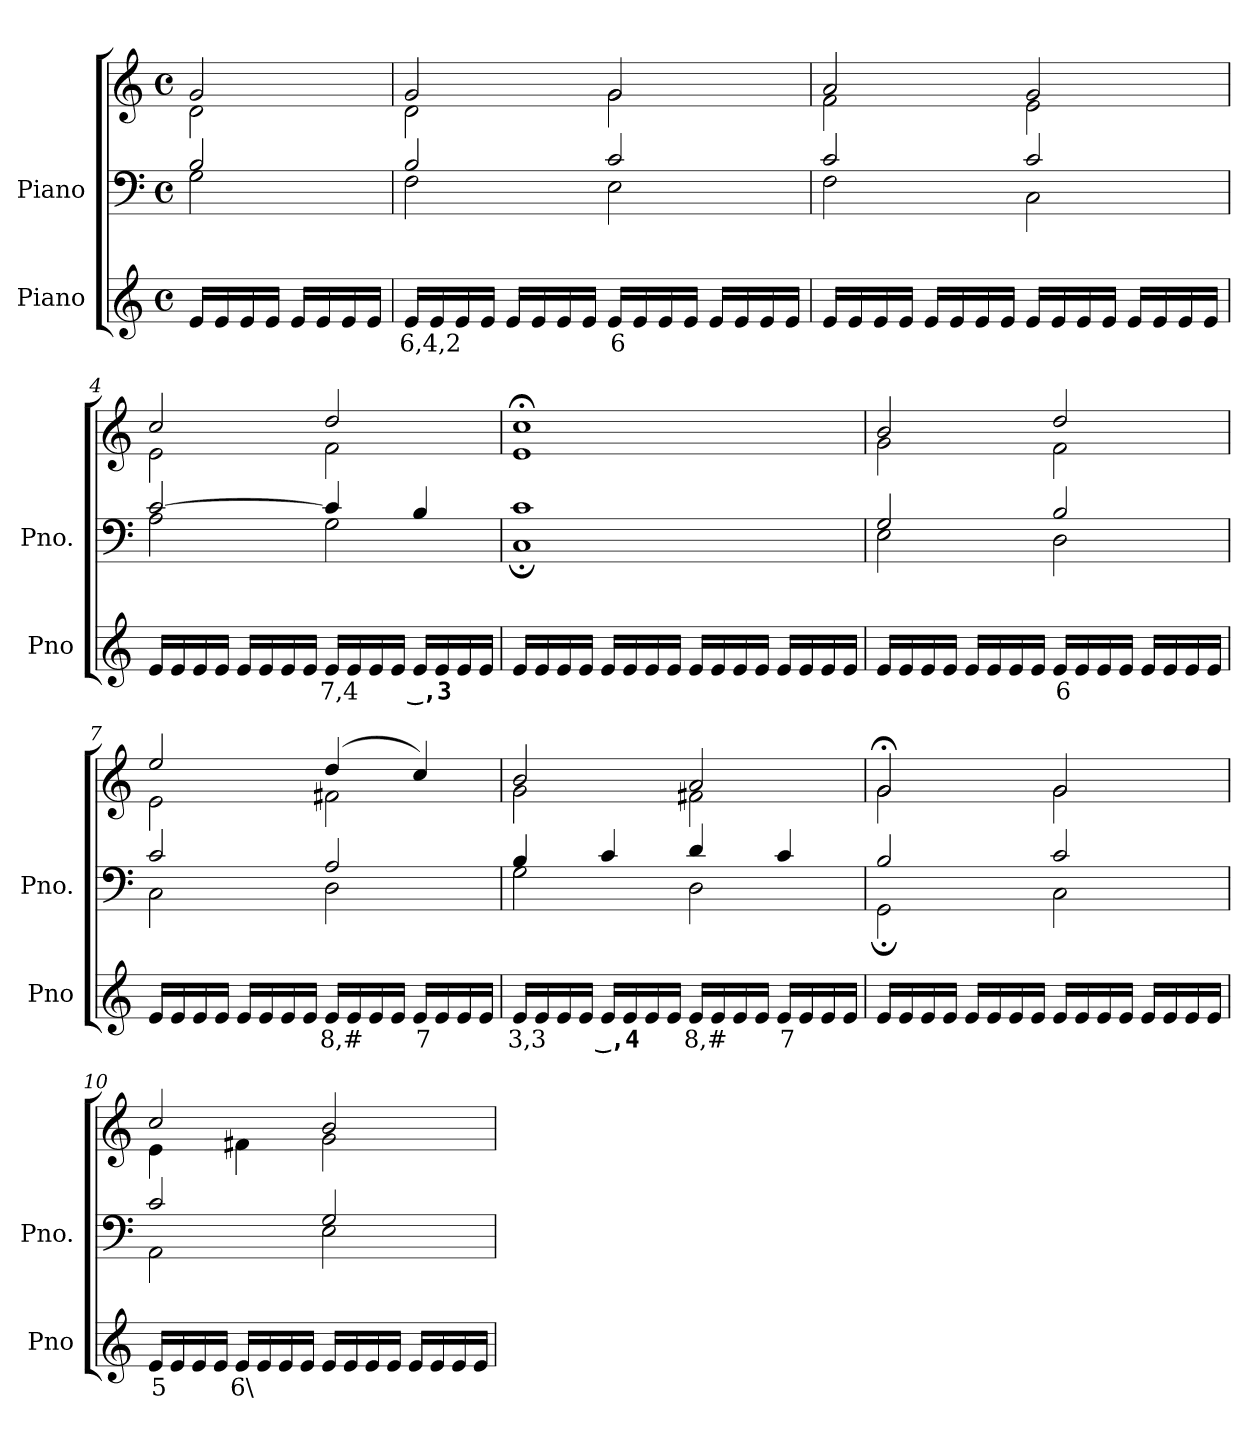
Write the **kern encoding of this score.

**kern	**text	**kern	**kern
*part2	*part2	*part1	*part1
*staff3	*staff3	*staff2	*staff1
*I"Piano	*	*I"Piano	*
*I'Pno	*	*I'Pno.	*
*clefG2	*	*clefF4	*clefG2
*k[]	*	*k[]	*k[]
*M4/4	*	*M4/4	*M4/4
*met(c)	*	*met(c)	*met(c)
=1	=1	=1	=1
*	*	*^	*^
16e/LL	.	2B/	2G\	2g/	2d\
16e/	.	.	.	.	.
16e/	.	.	.	.	.
16e/JJ	.	.	.	.	.
16e/LL	.	.	.	.	.
16e/	.	.	.	.	.
16e/	.	.	.	.	.
16e/JJ	.	.	.	.	.
=2	=2	=2	=2	=2	=2
!	!LO:LY:b	!	!	!	!
16e/LL	6,4,2	2B/	2F\	2g/	2d\
16e/	.	.	.	.	.
16e/	.	.	.	.	.
16e/JJ	.	.	.	.	.
16e/LL	.	.	.	.	.
16e/	.	.	.	.	.
16e/	.	.	.	.	.
16e/JJ	.	.	.	.	.
!	!LO:LY:b	!	!	!	!
16e/LL	6	2c/	2E\	2g/	2g\
16e/	.	.	.	.	.
16e/	.	.	.	.	.
16e/JJ	.	.	.	.	.
16e/LL	.	.	.	.	.
16e/	.	.	.	.	.
16e/	.	.	.	.	.
16e/JJ	.	.	.	.	.
=3	=3	=3	=3	=3	=3
16e/LL	.	2c/	2F\	2a/	2f\
16e/	.	.	.	.	.
16e/	.	.	.	.	.
16e/JJ	.	.	.	.	.
16e/LL	.	.	.	.	.
16e/	.	.	.	.	.
16e/	.	.	.	.	.
16e/JJ	.	.	.	.	.
16e/LL	.	2c/	2C\	2g/	2e\
16e/	.	.	.	.	.
16e/	.	.	.	.	.
16e/JJ	.	.	.	.	.
16e/LL	.	.	.	.	.
16e/	.	.	.	.	.
16e/	.	.	.	.	.
16e/JJ	.	.	.	.	.
=4	=4	=4	=4	=4	=4
16e/LL	.	[2c/	2A\	2cc/	2e\
16e/	.	.	.	.	.
16e/	.	.	.	.	.
16e/JJ	.	.	.	.	.
16e/LL	.	.	.	.	.
16e/	.	.	.	.	.
16e/	.	.	.	.	.
16e/JJ	.	.	.	.	.
!	!LO:LY:b	!	!	!	!
16e/LL	7,4	4c/]	2G\	2dd/	2f\
16e/	.	.	.	.	.
16e/	.	.	.	.	.
16e/JJ	.	.	.	.	.
!	!LO:LY:b	!	!	!	!
16e/LL	_,3	4B/	.	.	.
16e/	.	.	.	.	.
16e/	.	.	.	.	.
16e/JJ	.	.	.	.	.
=5	=5	=5	=5	=5	=5
16e/LL	.	1c	1C;	1cc;<	1e
16e/	.	.	.	.	.
16e/	.	.	.	.	.
16e/JJ	.	.	.	.	.
16e/LL	.	.	.	.	.
16e/	.	.	.	.	.
16e/	.	.	.	.	.
16e/JJ	.	.	.	.	.
16e/LL	.	.	.	.	.
16e/	.	.	.	.	.
16e/	.	.	.	.	.
16e/JJ	.	.	.	.	.
16e/LL	.	.	.	.	.
16e/	.	.	.	.	.
16e/	.	.	.	.	.
16e/JJ	.	.	.	.	.
=6	=6	=6	=6	=6	=6
16e/LL	.	2G/	2E\	2b/	2g\
16e/	.	.	.	.	.
16e/	.	.	.	.	.
16e/JJ	.	.	.	.	.
16e/LL	.	.	.	.	.
16e/	.	.	.	.	.
16e/	.	.	.	.	.
16e/JJ	.	.	.	.	.
!	!LO:LY:b	!	!	!	!
16e/LL	6	2B/	2D\	2dd/	2f\
16e/	.	.	.	.	.
16e/	.	.	.	.	.
16e/JJ	.	.	.	.	.
16e/LL	.	.	.	.	.
16e/	.	.	.	.	.
16e/	.	.	.	.	.
16e/JJ	.	.	.	.	.
=7	=7	=7	=7	=7	=7
16e/LL	.	2c/	2C\	2ee/	2e\
16e/	.	.	.	.	.
16e/	.	.	.	.	.
16e/JJ	.	.	.	.	.
16e/LL	.	.	.	.	.
16e/	.	.	.	.	.
16e/	.	.	.	.	.
16e/JJ	.	.	.	.	.
!	!LO:LY:b	!	!	!	!
16e/LL	8,#	2A/	2D\	(>4dd/	2f#X\
16e/	.	.	.	.	.
16e/	.	.	.	.	.
16e/JJ	.	.	.	.	.
!	!LO:LY:b	!	!	!	!
16e/LL	7	.	.	4cc/)	.
16e/	.	.	.	.	.
16e/	.	.	.	.	.
16e/JJ	.	.	.	.	.
=8	=8	=8	=8	=8	=8
!	!LO:LY:b	!	!	!	!
16e/LL	3,3	4B/	2G\	2b/	2g\
16e/	.	.	.	.	.
16e/	.	.	.	.	.
16e/JJ	.	.	.	.	.
!	!LO:LY:b	!	!	!	!
16e/LL	_,4	4c/	.	.	.
16e/	.	.	.	.	.
16e/	.	.	.	.	.
16e/JJ	.	.	.	.	.
!	!LO:LY:b	!	!	!	!
16e/LL	8,#	4d/	2D\	2a/	2f#X\
16e/	.	.	.	.	.
16e/	.	.	.	.	.
16e/JJ	.	.	.	.	.
!	!LO:LY:b	!	!	!	!
16e/LL	7	4c/	.	.	.
16e/	.	.	.	.	.
16e/	.	.	.	.	.
16e/JJ	.	.	.	.	.
=9	=9	=9	=9	=9	=9
16e/LL	.	2B/	2GG;\	2g;</	2g\
16e/	.	.	.	.	.
16e/	.	.	.	.	.
16e/JJ	.	.	.	.	.
16e/LL	.	.	.	.	.
16e/	.	.	.	.	.
16e/	.	.	.	.	.
16e/JJ	.	.	.	.	.
16e/LL	.	2c/	2C\	2g/	2g\
16e/	.	.	.	.	.
16e/	.	.	.	.	.
16e/JJ	.	.	.	.	.
16e/LL	.	.	.	.	.
16e/	.	.	.	.	.
16e/	.	.	.	.	.
16e/JJ	.	.	.	.	.
=10	=10	=10	=10	=10	=10
!	!LO:LY:b	!	!	!	!
16e/LL	5	2c/	2AA\	2cc/	4e\
16e/	.	.	.	.	.
16e/	.	.	.	.	.
16e/JJ	.	.	.	.	.
!	!LO:LY:b	!	!	!	!
16e/LL	6\	.	.	.	4f#X\
16e/	.	.	.	.	.
16e/	.	.	.	.	.
16e/JJ	.	.	.	.	.
16e/LL	.	2G/	2E\	2b/	2g\
16e/	.	.	.	.	.
16e/	.	.	.	.	.
16e/JJ	.	.	.	.	.
16e/LL	.	.	.	.	.
16e/	.	.	.	.	.
16e/	.	.	.	.	.
16e/JJ	.	.	.	.	.
*	*	*v	*v	*	*
*	*	*	*v	*v
=	=	=	=
*-	*-	*-	*-
